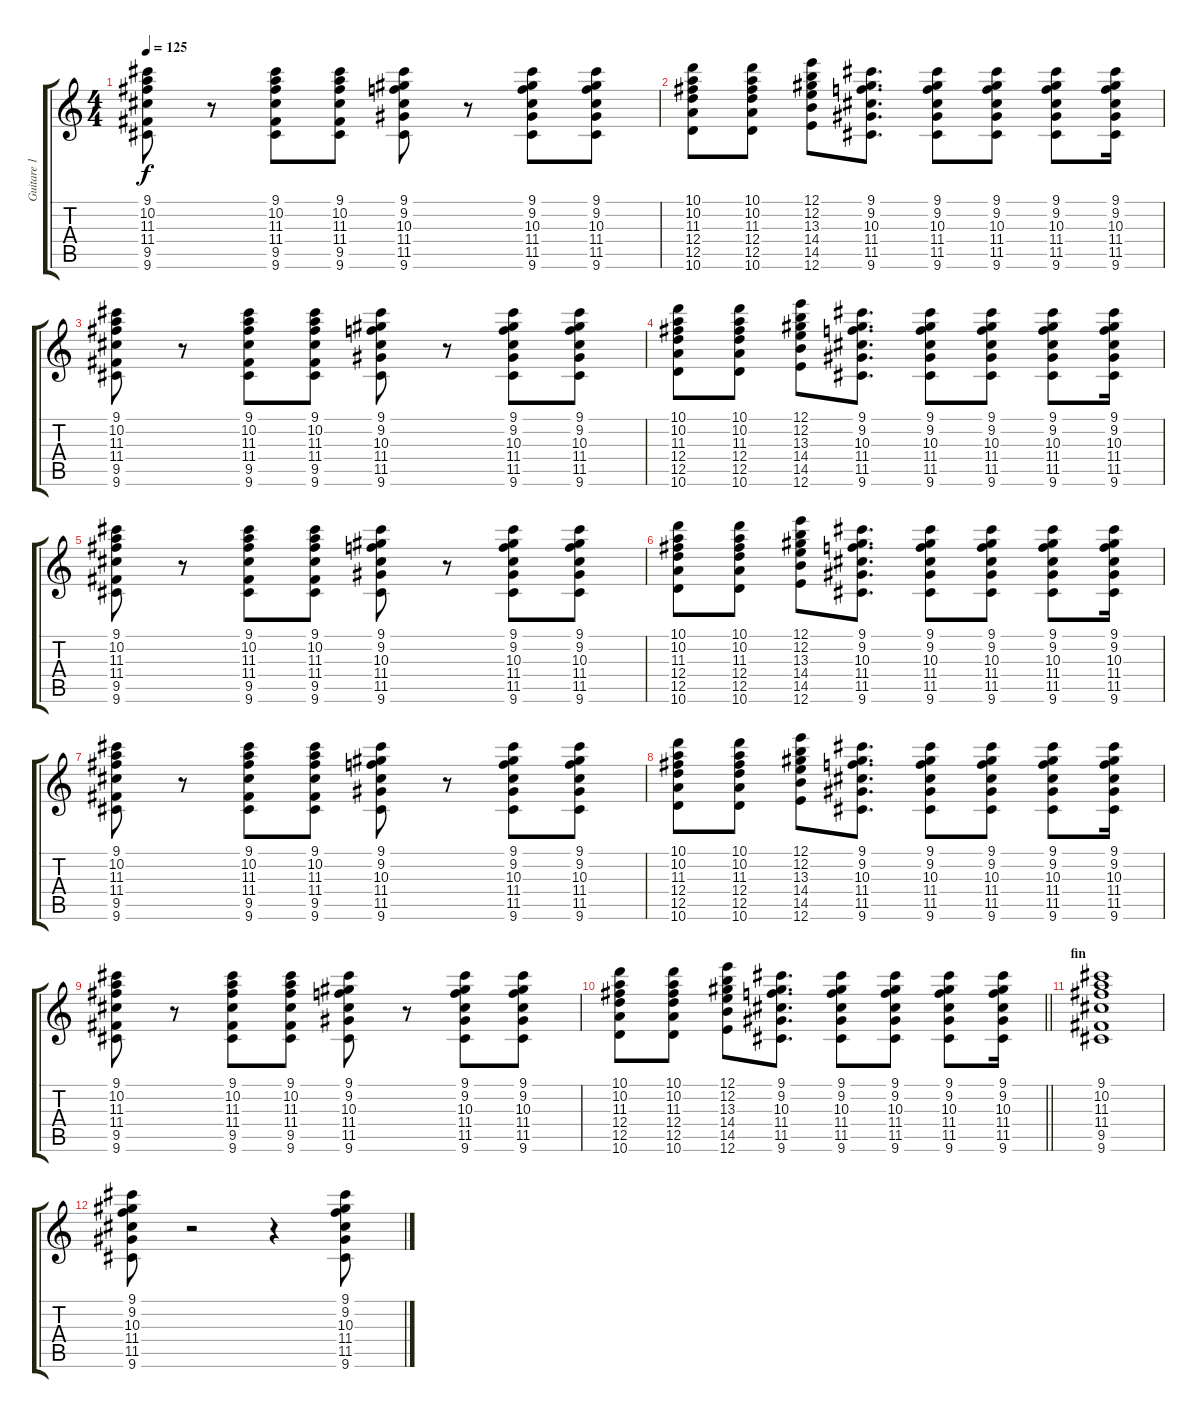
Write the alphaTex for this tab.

\track ("Guitare 1" "Guitare 1") {instrument distortionguitar}
\staff {score tabs}
\tuning (E4 B3 G3 D3 A2 E2) {hide}
\ts (4 4)
\tempo 125
\clef g2
\ks c
(9.1 10.2 11.3 11.4 9.5 9.6).8{dy f} r.8 (9.1 10.2 11.3 11.4 9.5 9.6).8 (9.1 10.2 11.3 11.4 9.5 9.6).8 (9.1 9.2 10.3 11.4 11.5 9.6).8 r.8 (9.1 9.2 10.3 11.4 11.5 9.6).8 (9.1 9.2 10.3 11.4 11.5 9.6).8 |
(10.1 10.2 11.3 12.4 12.5 10.6).8 (10.1 10.2 11.3 12.4 12.5 10.6).8 (12.1 12.2 13.3 14.4 14.5 12.6).8 (9.1 9.2 10.3 11.4 11.5 9.6).8{d} (9.1 9.2 10.3 11.4 11.5 9.6).8 (9.1 9.2 10.3 11.4 11.5 9.6).8 (9.1 9.2 10.3 11.4 11.5 9.6).8 (9.1 9.2 10.3 11.4 11.5 9.6).16 |
(9.1 10.2 11.3 11.4 9.5 9.6).8 r.8 (9.1 10.2 11.3 11.4 9.5 9.6).8 (9.1 10.2 11.3 11.4 9.5 9.6).8 (9.1 9.2 10.3 11.4 11.5 9.6).8 r.8 (9.1 9.2 10.3 11.4 11.5 9.6).8 (9.1 9.2 10.3 11.4 11.5 9.6).8 |
(10.1 10.2 11.3 12.4 12.5 10.6).8 (10.1 10.2 11.3 12.4 12.5 10.6).8 (12.1 12.2 13.3 14.4 14.5 12.6).8 (9.1 9.2 10.3 11.4 11.5 9.6).8{d} (9.1 9.2 10.3 11.4 11.5 9.6).8 (9.1 9.2 10.3 11.4 11.5 9.6).8 (9.1 9.2 10.3 11.4 11.5 9.6).8 (9.1 9.2 10.3 11.4 11.5 9.6).16 |
(9.1 10.2 11.3 11.4 9.5 9.6).8 r.8 (9.1 10.2 11.3 11.4 9.5 9.6).8 (9.1 10.2 11.3 11.4 9.5 9.6).8 (9.1 9.2 10.3 11.4 11.5 9.6).8 r.8 (9.1 9.2 10.3 11.4 11.5 9.6).8 (9.1 9.2 10.3 11.4 11.5 9.6).8 |
(10.1 10.2 11.3 12.4 12.5 10.6).8 (10.1 10.2 11.3 12.4 12.5 10.6).8 (12.1 12.2 13.3 14.4 14.5 12.6).8 (9.1 9.2 10.3 11.4 11.5 9.6).8{d} (9.1 9.2 10.3 11.4 11.5 9.6).8 (9.1 9.2 10.3 11.4 11.5 9.6).8 (9.1 9.2 10.3 11.4 11.5 9.6).8 (9.1 9.2 10.3 11.4 11.5 9.6).16 |
(9.1 10.2 11.3 11.4 9.5 9.6).8 r.8 (9.1 10.2 11.3 11.4 9.5 9.6).8 (9.1 10.2 11.3 11.4 9.5 9.6).8 (9.1 9.2 10.3 11.4 11.5 9.6).8 r.8 (9.1 9.2 10.3 11.4 11.5 9.6).8 (9.1 9.2 10.3 11.4 11.5 9.6).8 |
(10.1 10.2 11.3 12.4 12.5 10.6).8 (10.1 10.2 11.3 12.4 12.5 10.6).8 (12.1 12.2 13.3 14.4 14.5 12.6).8 (9.1 9.2 10.3 11.4 11.5 9.6).8{d} (9.1 9.2 10.3 11.4 11.5 9.6).8 (9.1 9.2 10.3 11.4 11.5 9.6).8 (9.1 9.2 10.3 11.4 11.5 9.6).8 (9.1 9.2 10.3 11.4 11.5 9.6).16 |
(9.1 10.2 11.3 11.4 9.5 9.6).8 r.8 (9.1 10.2 11.3 11.4 9.5 9.6).8 (9.1 10.2 11.3 11.4 9.5 9.6).8 (9.1 9.2 10.3 11.4 11.5 9.6).8 r.8 (9.1 9.2 10.3 11.4 11.5 9.6).8 (9.1 9.2 10.3 11.4 11.5 9.6).8 |
\barLineRight lightlight
(10.1 10.2 11.3 12.4 12.5 10.6).8 (10.1 10.2 11.3 12.4 12.5 10.6).8 (12.1 12.2 13.3 14.4 14.5 12.6).8 (9.1 9.2 10.3 11.4 11.5 9.6).8{d} (9.1 9.2 10.3 11.4 11.5 9.6).8 (9.1 9.2 10.3 11.4 11.5 9.6).8 (9.1 9.2 10.3 11.4 11.5 9.6).8 (9.1 9.2 10.3 11.4 11.5 9.6).16 |
\section ("" "fin")
(9.1 10.2 11.3 11.4 9.5 9.6).1 |
(9.1 9.2 10.3 11.4 11.5 9.6).8 r.2 r.4 (9.1 9.2 10.3 11.4 11.5 9.6).8
